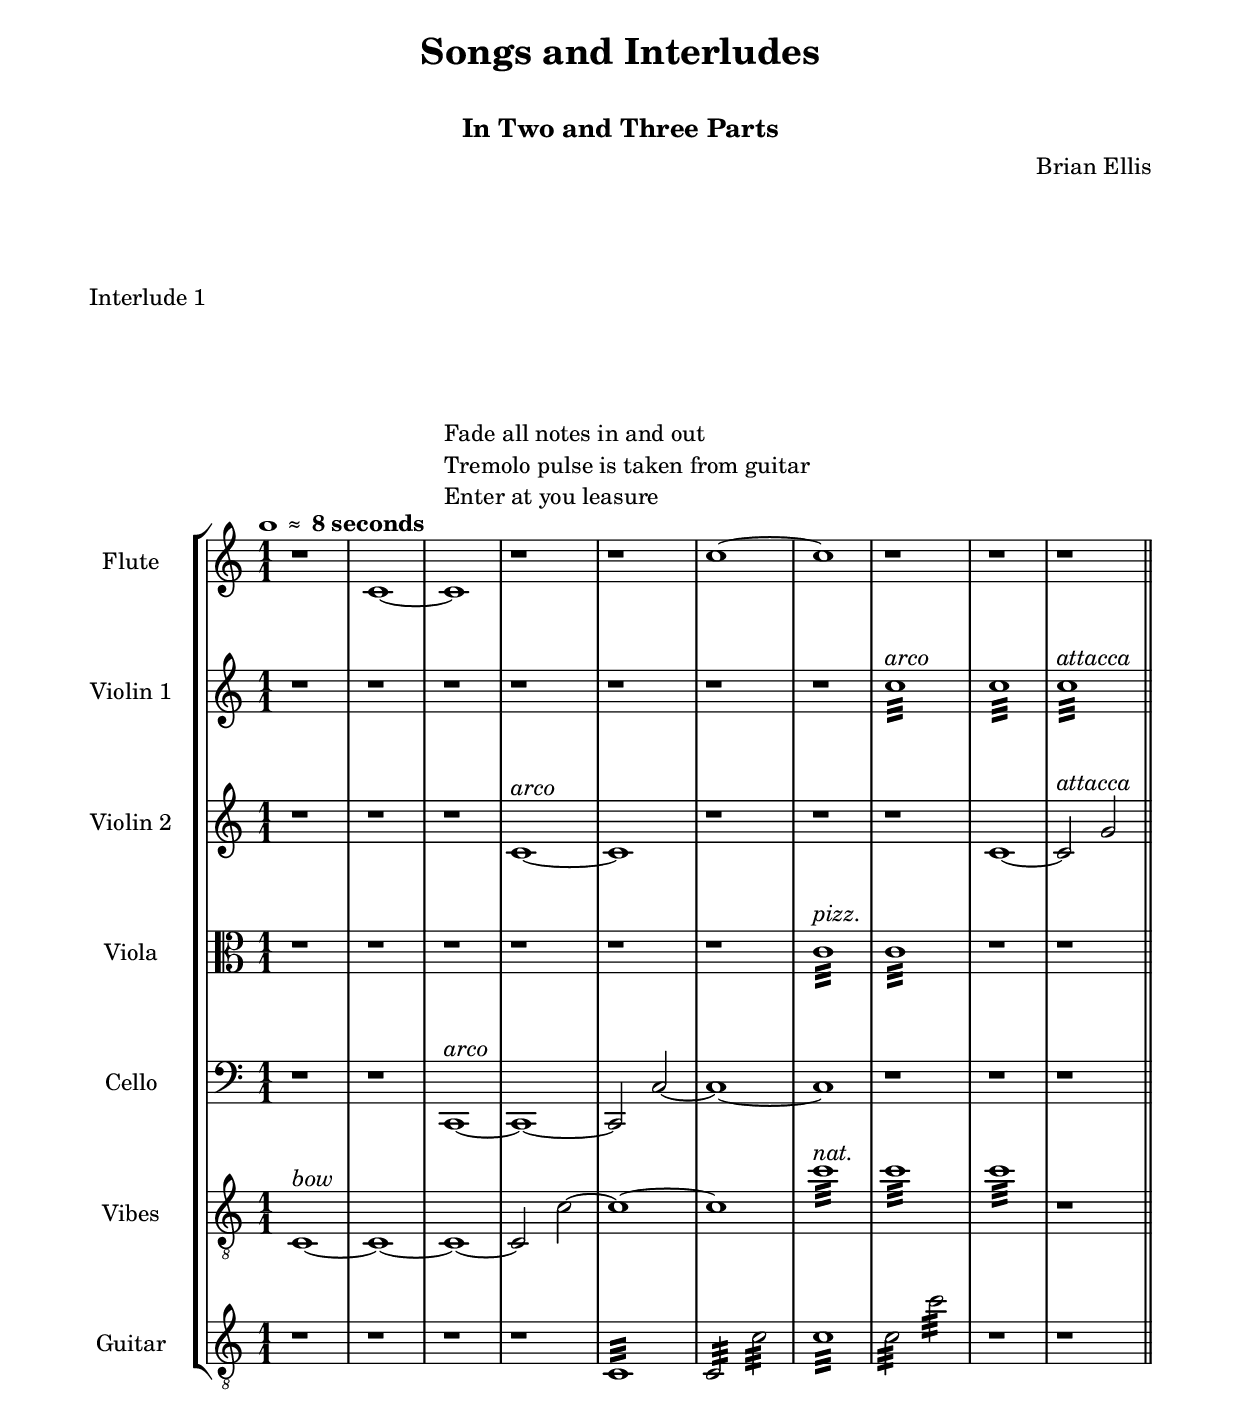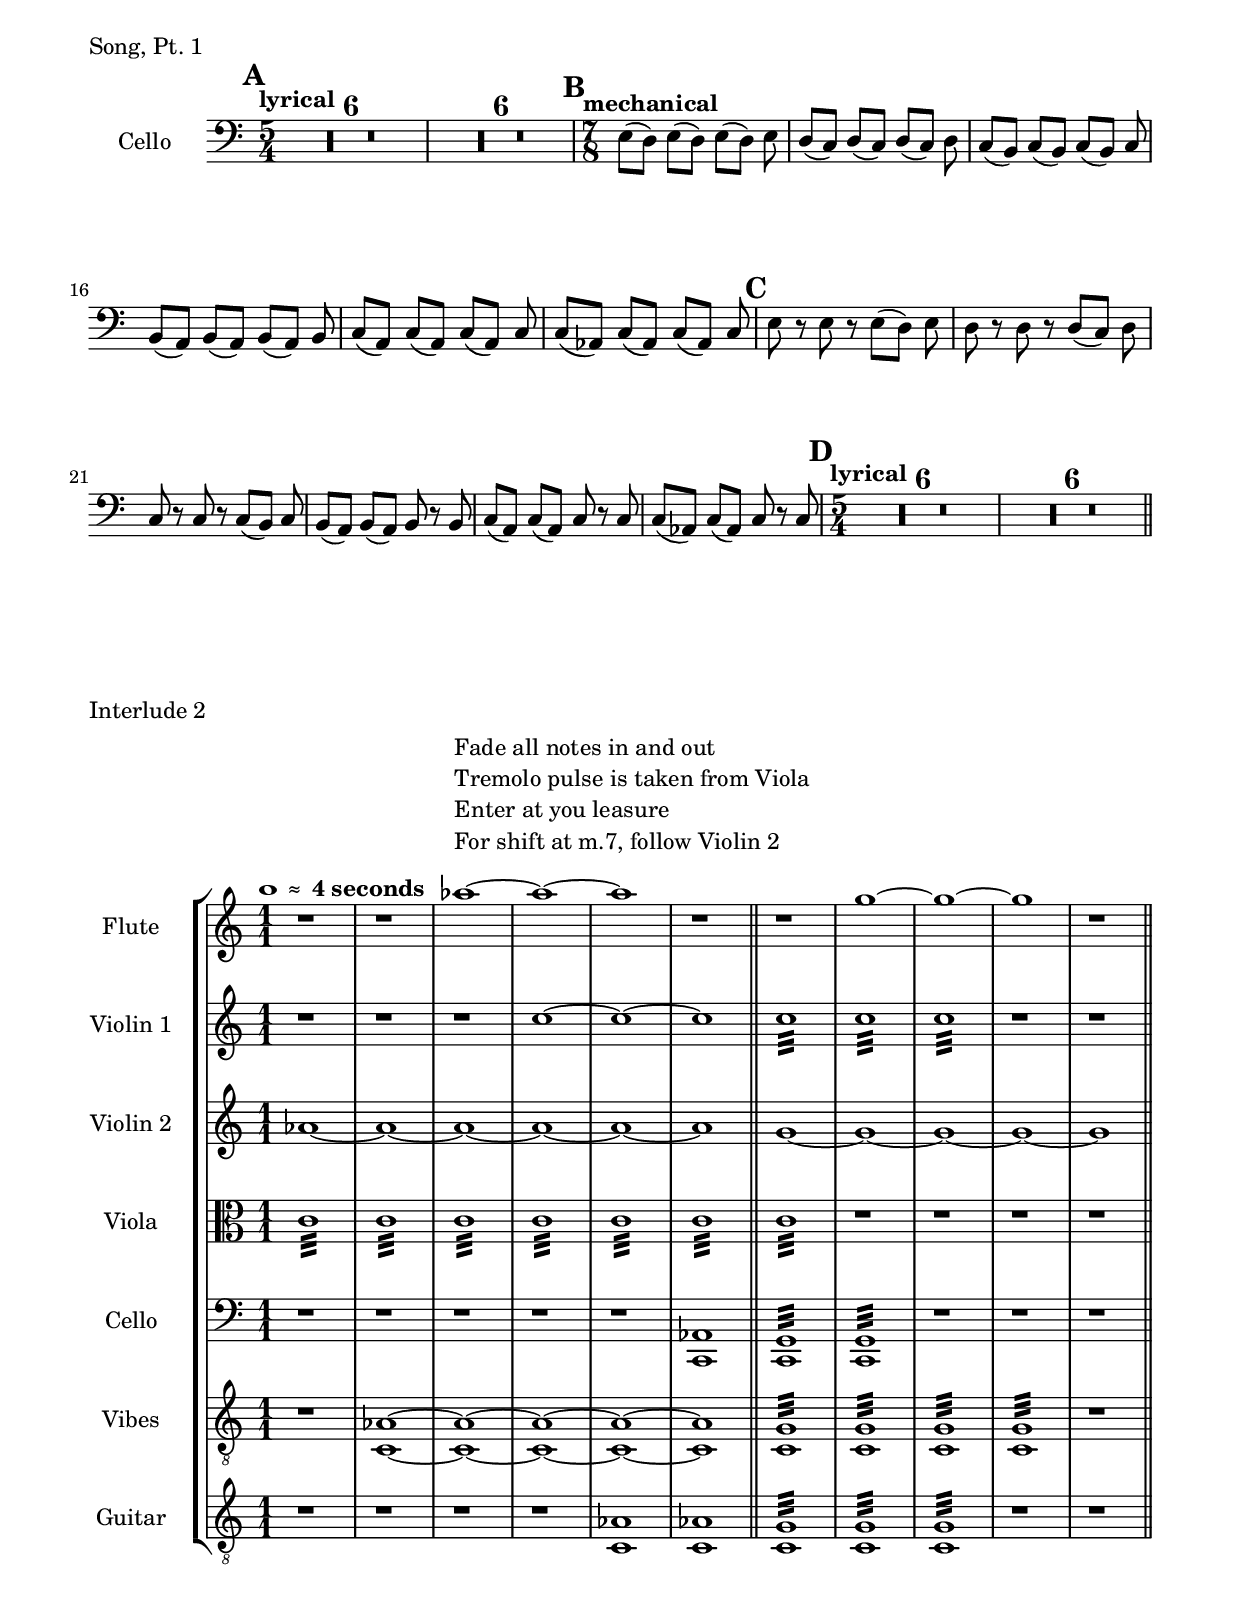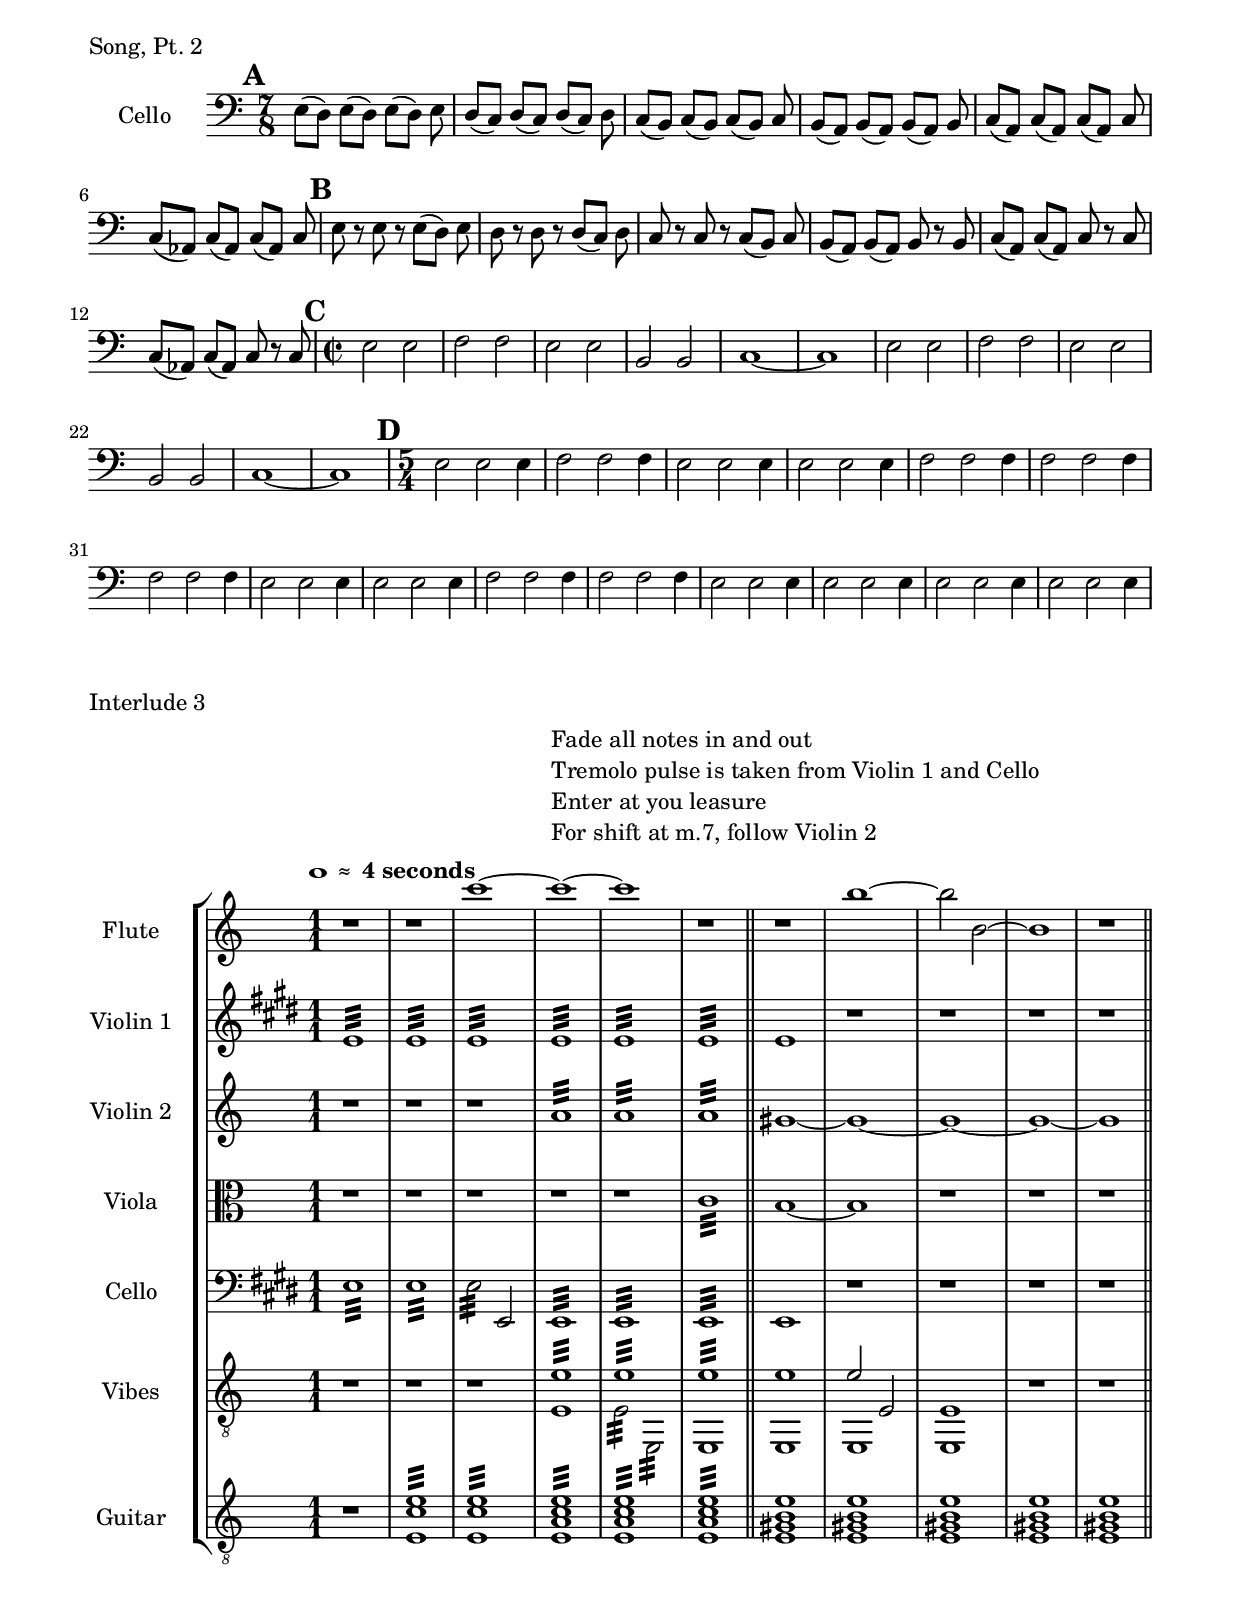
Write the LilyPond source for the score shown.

\version "2.18.2"


\paper{
  indent = 2\cm
  left-margin = 1.5\cm
  right-margin = 1.5\cm
  top-margin = 2\cm
  bottom-margin = 1.5\cm
  ragged-last-bottom = ##f
  print-page-number = ##f
}

\header{
title = "Songs and Interludes"
subtitle = \markup{\column{"   " "In Two and Three Parts"}}
composer =  \markup{\column{"   " "Brian Ellis" "  " "  " " "}}
piece = ""
insturment = "Cello"
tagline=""
}


#(set-global-staff-size 20)

\version "2.18.2"
		

\score{
\header{
piece ="Interlude 1"
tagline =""
}
\new StaffGroup <<
%=========================================================================
\new Staff \with {
  instrumentName = #"Flute"
  shortInstrumentName = #""
  midiInstrument = "Violin"
}{
	\relative c' {
\compressFullBarRests
	\key c \major
	\time 1/1
	\tempo \markup
	{\concat{ \smaller \general-align #Y #DOWN \note #"1" #1 " ≈ " "8 seconds"}}
	r1
	c1 ~c 

	^\markup{\column {"  " 
	"Fade all notes in and out"
	"Tremolo pulse is taken from guitar"
	"Enter at you leasure"
	"  "
	}}

	r1 r1
	c'1~ c1 r1 r1 r1
	\bar "||"
	
	}	
}
%=========================================================================
\new Staff \with {
  instrumentName = #"Violin 1"
  shortInstrumentName = #""
  midiInstrument = "Violin"
}{
	\relative c'' {
\compressFullBarRests
	\key c \major
	r1 r1 r1 r1 r1 r1 r1 c:32^\markup{\italic{arco}}
	 c: c: ^\markup{\italic{attacca}}

	}	
}
%=========================================================================

\new Staff \with {
  instrumentName = #"Violin 2"
  shortInstrumentName = #""
  midiInstrument = "Violin"
}{
	
	\relative c' {
	r1 r1 r1 c1^\markup{\italic{arco}} ~c r r r c1~
	c2 ^\markup{\italic{attacca}} 
	g' 

	}	
}

%=========================================================================

\new Staff \with {
  instrumentName = #"Viola"
  shortInstrumentName = #""
  midiInstrument = "Violin"
}{
	
	\relative c' {
\compressFullBarRests
	\clef "alto"
	r1 r1 r1 r1 r1 r1 c1:32^\markup{\italic{pizz.}} c: r1 r1
	}	
}

%=========================================================================

\new Staff \with {
  instrumentName = #"Cello"
  shortInstrumentName = #""
  midiInstrument = "Cello"
}{
	
	\relative c {
	\clef "bass"
	r1 r1 c,1^\markup{\italic{arco}} ~ c ~ c2 c' ~ c1 ~ c1 r1 r1 r1
	}	
}

%=========================================================================
\new Staff \with {
  instrumentName = #"Vibes"
  shortInstrumentName = #""
  midiInstrument = "vibraphone"
}{
	\relative c {
	\key c \major
	\clef "treble_8"
	c1^\markup{\italic{bow}} ~ c1 ~  c ~ c2 c' ~ c1 ~ c 
	c':32^\markup{\italic{nat.}} c: c: r1
	}	
}%=========================================================================
\new Staff \with {
  instrumentName = #"Guitar"
  shortInstrumentName = #""
  midiInstrument = "vibraphone"
}{
	\relative c {
	\key c \major
	\clef "treble_8"
	r1 r1 r1 r1 c1:32 c2:32 c'2: c1:32 c2: c'2: r1 r1

	}	
}
>>
\midi {}
  \layout {
  }
}





\pageBreak


celloSongOne=	\relative c {
\compressFullBarRests
	\clef "bass"
\mark \default

\tempo "lyrical"
	\time 5/4
	R1*5/4*6
	R1*5/4*6
\mark \default
\time 7/8
\tempo "mechanical"

	e8 [(d)] e [(d)] e [(d)] e
	d [(c)] d [(c)] d [(c)] d
	c [(b)] c [(b)] c [(b)] c
	b [(a)] b [(a)] b [(a)] b
	c [(a)] c [(a)] c [(a)] c
	c [(aes)] c [(aes)] c [(aes)] c 
\mark \default

	e8 r e r e [(d)] e
	d r d r d [(c)] d
	c r c r c [(b)] c
	b [(a)] b [(a)] b r b
	c [(a)] c [(a)] c r c
	c [(aes)] c [(aes)] c r c 
\mark \default

\tempo "lyrical"
\time 5/4
	R1*5/4*6
	R1*5/4*6

\bar "||"
	}	
	

\score{
\header{
piece ="Song, Pt. 1"
composer = "Brian Ellis"
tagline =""
}
\new Staff \with {
  instrumentName = #"Cello"
  shortInstrumentName = #""
  midiInstrument = "Violin"
}{
	\celloSongOne
}
\layout{}
}


\version "2.18.2"
		

\score{
\header{
piece ="Interlude 2"
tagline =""
}
\new StaffGroup <<
%=========================================================================
\new Staff \with {
  instrumentName = #"Flute"
  shortInstrumentName = #""
  midiInstrument = "Violin"
}{
	\relative c' {
\compressFullBarRests
	\key c \major
	\time 1/1
	\tempo \markup
	{\concat{ \smaller \general-align #Y #DOWN \note #"1" #1 " ≈ " "4 seconds"}}
	r1 r1
	aes''1
	
	^\markup{\column {"  " 
	"Fade all notes in and out"
	"Tremolo pulse is taken from Viola"
	"Enter at you leasure"
	"For shift at m.7, follow Violin 2"
	"  "
	}}
	
	~aes ~ aes r
	r g ~ g ~ g r
	\bar "||"
	
	}	
}
%=========================================================================
\new Staff \with {
  instrumentName = #"Violin 1"
  shortInstrumentName = #""
  midiInstrument = "Violin"
}{
	\relative c'' {
\compressFullBarRests
	\key c \major
	r1 r1 r1 c1 ~ c ~ c c:32 c: c: r r
	}	
}
%=========================================================================

\new Staff \with {
  instrumentName = #"Violin 2"
  shortInstrumentName = #""
  midiInstrument = "Violin"
}{
	
	\relative c' {
	aes'1 ~ aes~ aes~ aes~ aes~ aes \bar"||" g ~ g ~ g ~ g ~ g

	}	
}

%=========================================================================

\new Staff \with {
  instrumentName = #"Viola"
  shortInstrumentName = #""
  midiInstrument = "Violin"
}{
	
	\relative c' {
\compressFullBarRests
	\clef "alto"
	c:32 c: c: c: c: c: 
	c: r r r r1

	}	
}

%=========================================================================

\new Staff \with {
  instrumentName = #"Cello"
  shortInstrumentName = #""
  midiInstrument = "Cello"
}{
	
	\relative c {
	\clef "bass"
	r1 r1 r1 r1 r1 <c, aes'>
	<c g'>:32 <c g'>:32 r r r
	}	
}

%=========================================================================
\new Staff \with {
  instrumentName = #"Vibes"
  shortInstrumentName = #""
  midiInstrument = "vibraphone"
}{
	\relative c {
	\key c \major
	\clef "treble_8"
	r1 <c aes'> ~ <c aes'> ~ <c aes'> ~ <c aes'> ~ <c aes'>
	<c g'>:32 <c g'>:32 <c g'>:32 <c g'>:32 r1
	}	
}%=========================================================================
\new Staff \with {
  instrumentName = #"Guitar"
  shortInstrumentName = #""
  midiInstrument = "vibraphone"
}{
	\relative c {
	\key c \major
	\clef "treble_8"
	r1 r1 r1 r1 <c aes'> <c aes'> <c g'>:32 <c g'>: <c g'>: r r
	}	
}
>>
\midi {}
\layout{}
}





\pageBreak

celloSongTwo = 	\relative c {
\compressFullBarRests
	\clef "bass"
\mark \default
\time 7/8
	e8 [(d)] e [(d)] e [(d)] e
	d [(c)] d [(c)] d [(c)] d
	c [(b)] c [(b)] c [(b)] c
	b [(a)] b [(a)] b [(a)] b
	c [(a)] c [(a)] c [(a)] c
	c [(aes)] c [(aes)] c [(aes)] c 
\mark \default

	e8 r e r e [(d)] e
	d r d r d [(c)] d
	c r c r c [(b)] c
	b [(a)] b [(a)] b r b
	c [(a)] c [(a)] c r c
	c [(aes)] c [(aes)] c r c 
\mark \default
\time 2/2
	e2 e f f e e b b c1 ~ c
	e2 e f f e e b b c1 ~ c
\mark \default
\time 5/4
	e2 e2 e4
	f2 f2 f4
	e2 e2 e4
	e2 e2 e4
	f2 f2 f4
	f2 f2 f4
	f2 f2 f4

	e2 e2 e4
	e2 e2 e4
	f2 f2 f4
	f2 f2 f4
	e2 e2 e4
	e2 e2 e4
	e2 e2 e4
	e2 e2 e4
	
	
	}	
	

\score{
\header{
piece ="Song, Pt. 2"
composer = "Brian Ellis"
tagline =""
}
\new Staff \with {
  instrumentName = #"Cello"
  shortInstrumentName = #""
  midiInstrument = "Violin"
}{
	\celloSongTwo
}
\layout {
  }
}

\version "2.18.2"

\score{
	
\header{
piece ="Interlude 3"
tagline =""
}
\new StaffGroup <<
%=========================================================================
\new Staff \with {
  instrumentName = #"Flute"
  shortInstrumentName = #""
  midiInstrument = "Violin"
}{
	\relative c' {
\compressFullBarRests
	\key c \major
	\time 1/1
	\tempo \markup
	{\concat{ \smaller \general-align #Y #DOWN \note #"1" #1 " ≈ " "4 seconds"}}
	r1 r1
	c''1
	
	
	
	~c 

^\markup{\column {"  " 
	"Fade all notes in and out"
	"Tremolo pulse is taken from Violin 1 and Cello"
	"Enter at you leasure"
	"For shift at m.7, follow Violin 2"
	"  "
	}}

	~ c r
	r b ~ b2 b,2 ~ b1 r
	\bar "||"
	
	}	
}
%=========================================================================
\new Staff \with {
  instrumentName = #"Violin 1"
  shortInstrumentName = #""
  midiInstrument = "Violin"
}{
	\relative c' {
\compressFullBarRests
	\key e \major
	e:32 e: e: e: e: e: 
\bar "||"
	e r r r r1
	}	
}
%=========================================================================

\new Staff \with {
  instrumentName = #"Violin 2"
  shortInstrumentName = #""
  midiInstrument = "Violin"
}{
	
	\relative c' {
	r1 r1 r1 a':32 a:32 a:32
	gis ~ gis ~ gis ~ gis ~ gis

	}	
}

%=========================================================================

\new Staff \with {
  instrumentName = #"Viola"
  shortInstrumentName = #""
  midiInstrument = "Violin"
}{
	
	\relative c' {
\compressFullBarRests
	\clef "alto"
	r1 r1 r1 r1 r1 c1:32 b~b r1 r1 r1

	}	
}

%=========================================================================

\new Staff \with {
  instrumentName = #"Cello"
  shortInstrumentName = #""
  midiInstrument = "Cello"
}{
	
	\relative c {
	\clef "bass"
	\key e \major
	e:32 e: e2: e, e1: e: e: 
	e r r r r1
	}	
}

%=========================================================================
\new Staff \with {
  instrumentName = #"Vibes"
  shortInstrumentName = #""
  midiInstrument = "vibraphone"
}{
	\relative c {
	\key c \major
	\clef "treble_8"
	r1 r1 r1 <e e'>:32 <<{e'1:32}\\{e,2:32 e,:32}>> 
	<e e''>1:32<e e''>1 <<{e''2 e,}\\{e,1}>>  <e e'>
	r1 r1

	}	
}%=========================================================================
\new Staff \with {
  instrumentName = #"Guitar"
  shortInstrumentName = #""
  midiInstrument = "vibraphone"
}{
	\relative c {
	\key c \major
	\clef "treble_8"
		r1 <e c' e>1:32 <e c' e>1:
	<e a c e>1: <e a c e>1: <e a c e>1:
	<e gis b e>1 <e gis b e>1 <e gis b e>1 
	<e gis b e>1 
	<e gis b e>1 
}	
}
>>
\midi {}
\layout{}
}




